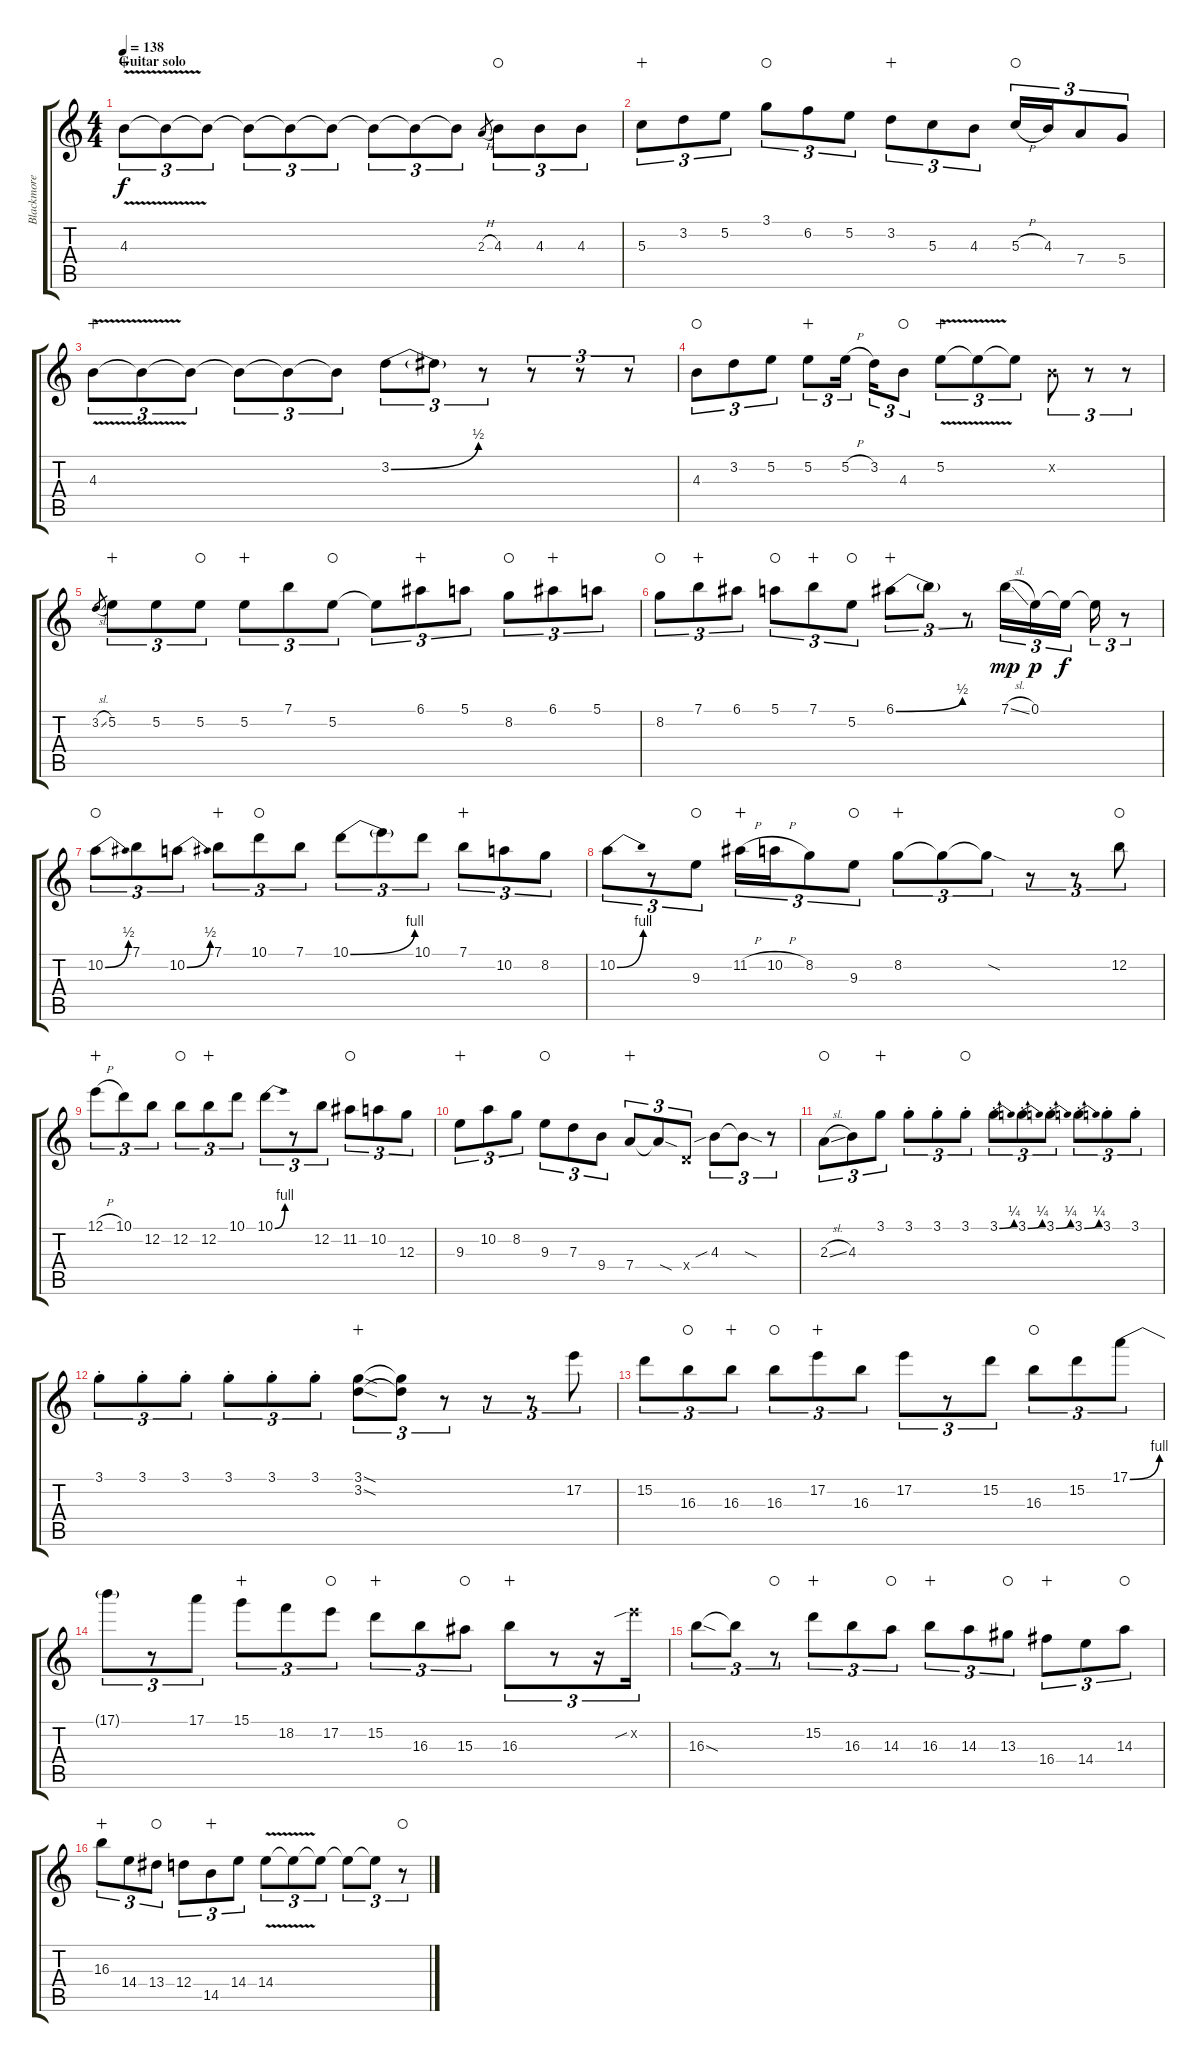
\track ("Blackmore Solo" "Blackmore ") {instrument distortionguitar}
\staff {score tabs}
\tuning (E4 B3 G3 D3 A2 E2) {hide}
\ts (4 4)
\section ("" "Guitar solo")
\tempo 138
\clef g2
\ks c
4.3{v}.8{tu (3 2) dy f wahc} 4.3{t}.8{tu (3 2)} 4.3{t}.8{tu (3 2)} 4.3{t}.8{tu (3 2)} 4.3{t}.8{tu (3 2)} 4.3{t}.8{tu (3 2)} 4.3{t}.8{tu (3 2)} 4.3{t}.8{tu (3 2)} 4.3{t}.8{tu (3 2)} 2.3{h}.8{gr} 4.3.8{tu (3 2) waho} 4.3.8{tu (3 2)} 4.3.8{tu (3 2)} |
5.3.8{tu (3 2) wahc} 3.2.8{tu (3 2)} 5.2.8{tu (3 2)} 3.1.8{tu (3 2) waho} 6.2.8{tu (3 2)} 5.2.8{tu (3 2)} 3.2.8{tu (3 2) wahc} 5.3.8{tu (3 2)} 4.3.8{tu (3 2)} 5.3{h}.16{tu (3 2) waho} 4.3.16{tu (3 2)} 7.4.8{tu (3 2)} 5.4.8{tu (3 2)} |
4.3{v}.8{tu (3 2) wahc} 4.3{t}.8{tu (3 2)} 4.3{t}.8{tu (3 2)} 4.3{t}.8{tu (3 2)} 4.3{t}.8{tu (3 2)} 4.3{t}.8{tu (3 2)} 3.2{be (bend 0 0 60 2)}.8{tu (3 2)} 3.2{t}.8{tu (3 2)} r.8{tu (3 2)} r.8{tu (3 2)} r.8{tu (3 2)} r.8{tu (3 2)} |
4.3.8{tu (3 2) waho} 3.2.8{tu (3 2)} 5.2.8{tu (3 2)} 5.2.8{tu (3 2) wahc} 5.2{h}.16{tu (3 2) beam splitsecondary} 3.2.16{tu (3 2)} 4.3.8{tu (3 2) waho} 5.2{v}.8{tu (3 2) wahc} 5.2{t}.8{tu (3 2)} 5.2{t}.8{tu (3 2)} 0.2{x}.8{tu (3 2)} r.8{tu (3 2)} r.8{tu (3 2)} |
3.2{sl}.8{gr} 5.2.8{tu (3 2) wahc} 5.2.8{tu (3 2)} 5.2.8{tu (3 2) waho} 5.2.8{tu (3 2) wahc} 7.1.8{tu (3 2)} 5.2.8{tu (3 2) waho} 5.2{t}.8{tu (3 2)} 6.1.8{tu (3 2) wahc} 5.1.8{tu (3 2)} 8.2.8{tu (3 2) waho} 6.1.8{tu (3 2) wahc} 5.1.8{tu (3 2)} |
8.2.8{tu (3 2) waho} 7.1.8{tu (3 2) wahc} 6.1.8{tu (3 2)} 5.1.8{tu (3 2) waho} 7.1.8{tu (3 2) wahc} 5.2.8{tu (3 2) waho} 6.1{be (bend 0 0 60 2)}.8{tu (3 2) wahc} 6.1{t}.8{tu (3 2)} r.8{tu (3 2)} 7.1{sl}.16{tu (3 2) dy mp} 0.1.16{tu (3 2) dy p} 0.1{t}.16{tu (3 2) dy f beam splitsecondary} 0.1{t}.16{tu (3 2)} r.8{tu (3 2)} |
10.2{be (bend 0 0 60 2)}.8{tu (3 2) waho} 7.1.8{tu (3 2)} 10.2{be (bend 0 0 60 2)}.8{tu (3 2)} 7.1.8{tu (3 2) wahc} 10.1.8{tu (3 2) waho} 7.1.8{tu (3 2)} 10.1{be (bend 0 0 60 4)}.8{tu (3 2)} 10.1{t}.8{tu (3 2)} 10.1.8{tu (3 2)} 7.1.8{tu (3 2) wahc} 10.2.8{tu (3 2)} 8.2.8{tu (3 2)} |
10.2{be (bend 0 0 60 4)}.8{tu (3 2)} r.8{tu (3 2)} 9.3.8{tu (3 2) waho} 11.2{h}.16{tu (3 2) wahc} 10.2{h}.16{tu (3 2)} 8.2.8{tu (3 2)} 9.3.8{tu (3 2) waho} 8.2.8{tu (3 2) wahc} 8.2{t}.8{tu (3 2)} 8.2{sod t}.8{tu (3 2)} r.8{tu (3 2)} r.8{tu (3 2)} 12.2.8{tu (3 2) waho} |
12.1{h}.8{tu (3 2) wahc} 10.1.8{tu (3 2)} 12.2.8{tu (3 2)} 12.2.8{tu (3 2) waho} 12.2.8{tu (3 2) wahc} 10.1.8{tu (3 2)} 10.1{be (bend 0 0 60 4)}.8{tu (3 2)} r.8{tu (3 2)} 12.2.8{tu (3 2)} 11.2.8{tu (3 2) waho} 10.2.8{tu (3 2)} 12.3.8{tu (3 2)} |
9.3.8{tu (3 2) wahc} 10.2.8{tu (3 2)} 8.2.8{tu (3 2)} 9.3.8{tu (3 2) waho} 7.3.8{tu (3 2)} 9.4.8{tu (3 2)} 7.4.8{tu (3 2) wahc} 7.4{sod t}.8{tu (3 2)} 0.4{x}.8{tu (3 2)} 4.3{sib}.8{tu (3 2)} 4.3{sod t}.8{tu (3 2)} r.8{tu (3 2)} |
2.3{sl}.8{tu (3 2) waho} 4.3.8{tu (3 2)} 3.1.8{tu (3 2) wahc} 3.1{st}.8{tu (3 2)} 3.1{st}.8{tu (3 2)} 3.1{st}.8{tu (3 2) waho} 3.1{be (bend 0 0 60 1) st}.8{tu (3 2)} 3.1{be (bend 0 0 60 1) st}.8{tu (3 2)} 3.1{be (bend 0 0 60 1) st}.8{tu (3 2)} 3.1{be (bend 0 0 60 1) st}.8{tu (3 2)} 3.1{st}.8{tu (3 2)} 3.1{st}.8{tu (3 2)} |
3.1{st}.8{tu (3 2)} 3.1{st}.8{tu (3 2)} 3.1{st}.8{tu (3 2)} 3.1{st}.8{tu (3 2)} 3.1{st}.8{tu (3 2)} 3.1{st}.8{tu (3 2)} (3.1{sod} 3.2{sod}).8{tu (3 2) wahc} (3.1{t} 3.2{t}).8{tu (3 2)} r.8{tu (3 2)} r.8{tu (3 2)} r.8{tu (3 2)} 17.2.8{tu (3 2)} |
15.2.8{tu (3 2)} 16.3.8{tu (3 2) waho} 16.3.8{tu (3 2) wahc} 16.3.8{tu (3 2) waho} 17.2.8{tu (3 2) wahc} 16.3.8{tu (3 2)} 17.2.8{tu (3 2)} r.8{tu (3 2)} 15.2.8{tu (3 2)} 16.3.8{tu (3 2) waho} 15.2.8{tu (3 2)} 17.1{be (bend 0 0 60 4)}.8{tu (3 2)} |
17.1{t}.8{tu (3 2)} r.8{tu (3 2)} 17.1.8{tu (3 2)} 15.1.8{tu (3 2) wahc} 18.2.8{tu (3 2)} 17.2.8{tu (3 2) waho} 15.2.8{tu (3 2) wahc} 16.3.8{tu (3 2)} 15.3.8{tu (3 2) waho} 16.3.8{tu (3 2) wahc} r.8{tu (3 2)} r.16{tu (3 2)} 17.2{sib x}.16{tu (3 2)} |
16.3{sod}.8{tu (3 2)} 16.3{t}.8{tu (3 2)} r.8{tu (3 2) waho} 15.2.8{tu (3 2) wahc} 16.3.8{tu (3 2)} 14.3.8{tu (3 2) waho} 16.3.8{tu (3 2) wahc} 14.3.8{tu (3 2)} 13.3.8{tu (3 2) waho} 16.4.8{tu (3 2) wahc} 14.4.8{tu (3 2)} 14.3.8{tu (3 2) waho} |
16.3.8{tu (3 2) wahc} 14.4.8{tu (3 2)} 13.4.8{tu (3 2) waho} 12.4.8{tu (3 2)} 14.5.8{tu (3 2) wahc} 14.4.8{tu (3 2)} 14.4{v}.8{tu (3 2)} 14.4{t}.8{tu (3 2)} 14.4{t}.8{tu (3 2)} 14.4{t}.8{tu (3 2)} 14.4{t}.8{tu (3 2)} r.8{tu (3 2) waho}
